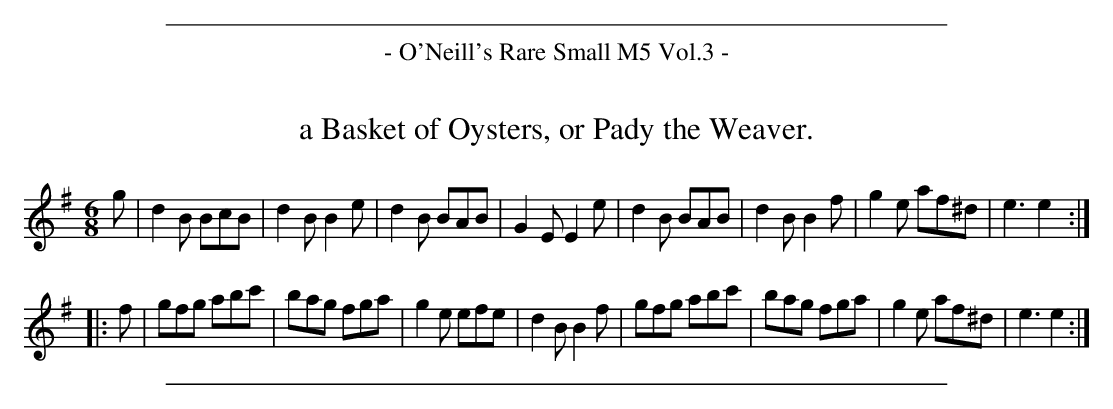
X:1
T: a Basket of Oysters, or Pady the Weaver.
M: 6/8
L: 1/8
K: G	% ending on Em
g |\
d2B BcB | d2B B2e | d2B BAB | G2E E2e |\
d2B BAB | d2B B2f | g2e af^d | e3 e2 ::
f |\
gfg abc' | bag fga | g2e efe | d2B B2f |\
gfg abc' | bag fga | g2e af^d | e3 e2 :|
